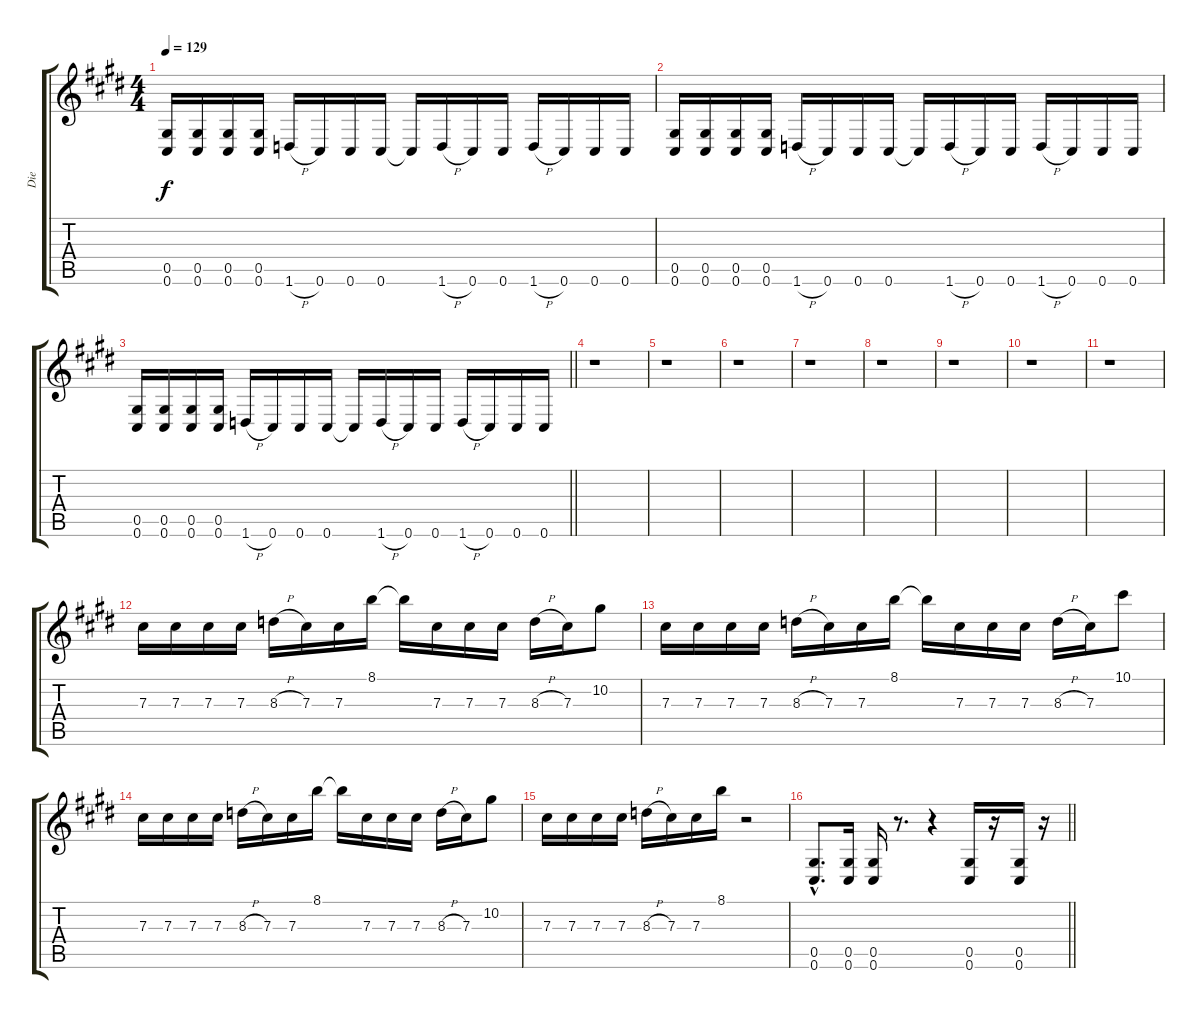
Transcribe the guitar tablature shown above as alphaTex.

\track ("Die" "Die") {instrument distortionguitar}
\staff {score tabs}
\tuning (Eb4 Bb3 Gb3 Db3 Ab2 Db2) {hide}
\ts (4 4)
\tempo 129
\clef g2
\ks e
(0.5 0.6).16{dy f} (0.5 0.6).16 (0.5 0.6).16 (0.5 0.6).16 1.6{h}.16 0.6.16 0.6.16 0.6.16 0.6{t}.16 1.6{h}.16 0.6.16 0.6.16 1.6{h}.16 0.6.16 0.6.16 0.6.16 |
(0.5 0.6).16 (0.5 0.6).16 (0.5 0.6).16 (0.5 0.6).16 1.6{h}.16 0.6.16 0.6.16 0.6.16 0.6{t}.16 1.6{h}.16 0.6.16 0.6.16 1.6{h}.16 0.6.16 0.6.16 0.6.16 |
\barLineRight lightlight
(0.5 0.6).16 (0.5 0.6).16 (0.5 0.6).16 (0.5 0.6).16 1.6{h}.16 0.6.16 0.6.16 0.6.16 0.6{t}.16 1.6{h}.16 0.6.16 0.6.16 1.6{h}.16 0.6.16 0.6.16 0.6.16 |
r.1 |
r.1 |
r.1 |
r.1 |
r.1 |
r.1 |
r.1 |
r.1 |
7.3.16 7.3.16 7.3.16 7.3.16 8.3{h}.16 7.3.16 7.3.16 8.1.16 8.1{t}.16 7.3.16 7.3.16 7.3.16 8.3{h}.16 7.3.16 10.2.8 |
7.3.16 7.3.16 7.3.16 7.3.16 8.3{h}.16 7.3.16 7.3.16 8.1.16 8.1{t}.16 7.3.16 7.3.16 7.3.16 8.3{h}.16 7.3.16 10.1.8 |
7.3.16 7.3.16 7.3.16 7.3.16 8.3{h}.16 7.3.16 7.3.16 8.1.16 8.1{t}.16 7.3.16 7.3.16 7.3.16 8.3{h}.16 7.3.16 10.2.8 |
7.3.16 7.3.16 7.3.16 7.3.16 8.3{h}.16 7.3.16 7.3.16 8.1.16 r.2 |
\barLineRight lightlight
(0.5{hac} 0.6{hac}).8{d} (0.5 0.6).16 (0.5 0.6).16 r.8{d} r.4 (0.5 0.6).16 r.16 (0.5 0.6).16 r.16
